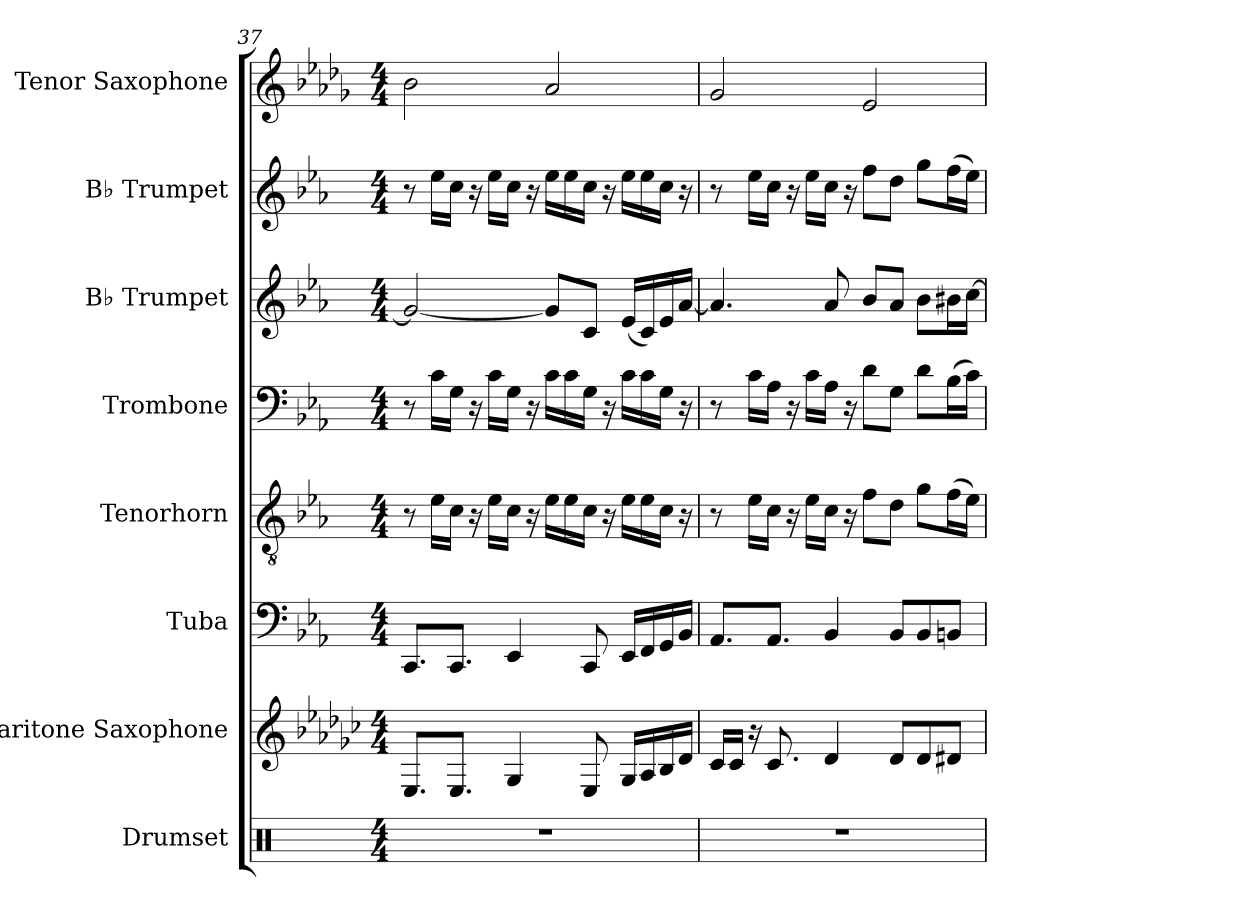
**kern	**kern	**kern	**kern	**kern	**kern	**kern	**kern
*part8	*part7	*part6	*part5	*part4	*part3	*part2	*part1
*staff8	*staff7	*staff6	*staff5	*staff4	*staff3	*staff2	*staff1
*I"Drumset	*I"Baritone Saxophone	*I"Tuba	*I"Tenorhorn	*I"Trombone	*I"B♭ Trumpet	*I"B♭ Trumpet	*I"Tenor Saxophone
*I'D. Set	*I'Bar. Sax.	*I'Tba.	*I'Tenh.	*I'Tbn.	*I'B♭ Tpt.	*I'B♭ Tpt.	*I'T. Sax.
*clefX	*clefG2	*clefF4	*clefGv2	*clefF4	*clefG2	*clefG2	*clefG2
*	*ITrd12c21	*	*ITrd1c2	*	*ITrd1c2	*ITrd1c2	*ITrd8c14
*k[]	*k[b-e-a-d-g-c-]	*k[b-e-a-]	*k[b-e-a-d-g-]	*k[b-e-a-]	*k[b-e-a-d-g-]	*k[b-e-a-d-g-]	*k[b-e-a-d-g-]
*M4/4	*M4/4	*M4/4	*M4/4	*M4/4	*M4/4	*M4/4	*M4/4
=37	=37	=37	=37	=37	=37	=37	=37
1r	8.EE-L	8.CCL	8r	8r	2f_	8r	2B-
.	.	.	16d-LL	16cLL	.	16dd-!LL	.
.	8.EE-J	8.CCJ	16B-JJ	16GJJ	.	16b-!JJ	.
.	.	.	16r	16r	.	16r	.
.	.	.	16d-LL	16cLL	.	16dd-!LL	.
.	4GG-	4EE-	16B-JJ	16GJJ	.	16b-!JJ	.
.	.	.	16r	16r	.	16r	.
.	.	.	16d-LL	16cLL	8fL]	16dd-!LL	2A-
.	.	.	16d-	16c	.	16dd-!	.
.	8EE-	8CC	16B-JJ	16GJJ	8B-J	16b-!JJ	.
.	.	.	16r	16r	.	16r	.
.	16GG-LL	16EE-LL	16d-LL	16cLL	(<16d-LL	16dd-!LL	.
.	16AA-	16FF	16d-	16c	16B-)	16dd-!	.
.	16BB-	16GG	16B-JJ	16GJJ	16d-	16b-!JJ	.
.	16D-JJ	16BB-JJ	16r	16r	[16g-JJ	16r	.
=38	=38	=38	=38	=38	=38	=38	=38
1r	16C-LL	8.AA-L	8r	8r	4.g-]	8r	2G-
.	16C-JJ	.	.	.	.	.	.
.	16r	.	16d-LL	16cLL	.	16dd-!LL	.
.	8.C-	8.AA-J	16B-JJ	16A-JJ	.	16b-!JJ	.
.	.	.	16r	16r	.	16r	.
.	.	.	16d-LL	16cLL	.	16dd-!LL	.
.	4D-	4BB-	16B-JJ	16A-JJ	8g-	16b-!JJ	.
.	.	.	16r	16r	.	16r	.
.	.	.	8e-L	8dL	8a-L	8ee-!L	2E-
.	8D-L	8BB-L	8cJ	8GJ	8g-J	8cc!J	.
.	8D-	8BB-	8fL	8dL	8a-L	8ff!L	.
.	8D#XJ	8BBnJ	(>16e-L	(>16B-L	16a#XL	(>16ee-!L	.
.	.	.	16d-JJ)	16cJJ)	[16b-JJ	16dd-!JJ)	.
=	=	=	=	=	=	=	=
*-	*-	*-	*-	*-	*-	*-	*-
